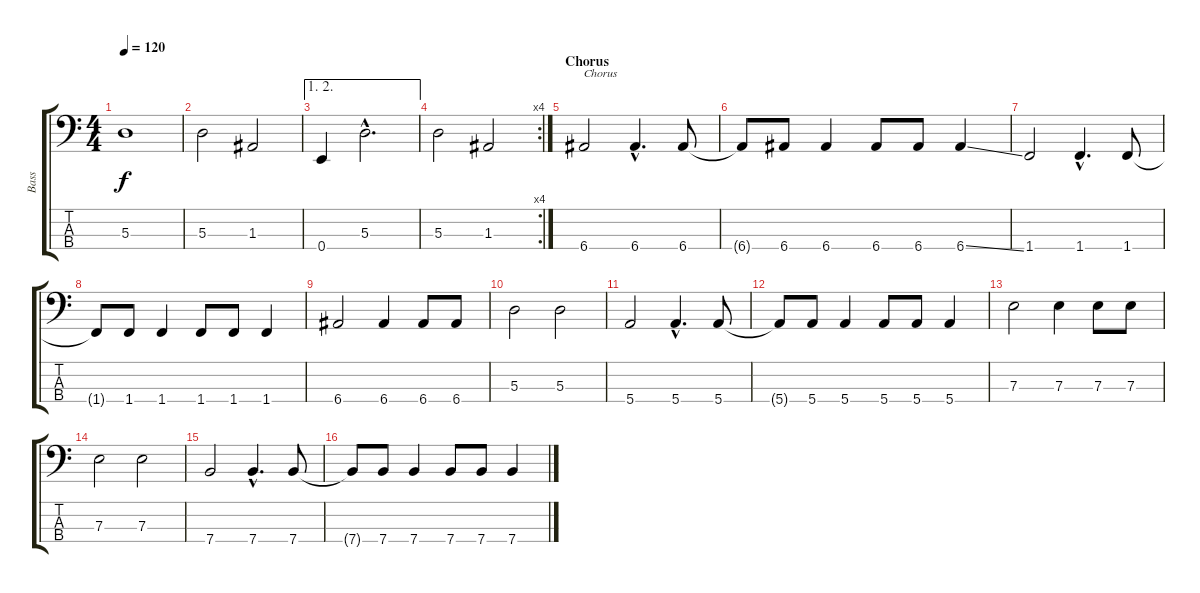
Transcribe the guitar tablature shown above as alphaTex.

\track ("Bass" "Bass") {instrument electricbassfinger}
\staff {score tabs}
\tuning (G2 D2 A1 E1) {hide}
\ts (4 4)
\tempo 120
\clef f4
\ks c
5.3.1{dy f} |
5.3.2 1.3.2 |
\ae (1 2)
0.4.4 5.3{hac}.2{d} |
\rc 4
5.3.2 1.3.2 |
\section ("" "Chorus")
6.4.2{txt "Chorus"} 6.4{hac}.4{d} 6.4.8 |
6.4{t}.8 6.4.8 6.4.4 6.4.8 6.4.8 6.4{ss}.4 |
1.4.2 1.4{hac}.4{d} 1.4.8 |
1.4{t}.8 1.4.8 1.4.4 1.4.8 1.4.8 1.4.4 |
6.4.2 6.4.4 6.4.8 6.4.8 |
5.3.2 5.3.2 |
5.4.2 5.4{hac}.4{d} 5.4.8 |
5.4{t}.8 5.4.8 5.4.4 5.4.8 5.4.8 5.4.4 |
7.3.2 7.3.4 7.3.8 7.3.8 |
7.3.2 7.3.2 |
7.4.2 7.4{hac}.4{d} 7.4.8 |
7.4{t}.8 7.4.8 7.4.4 7.4.8 7.4.8 7.4.4
